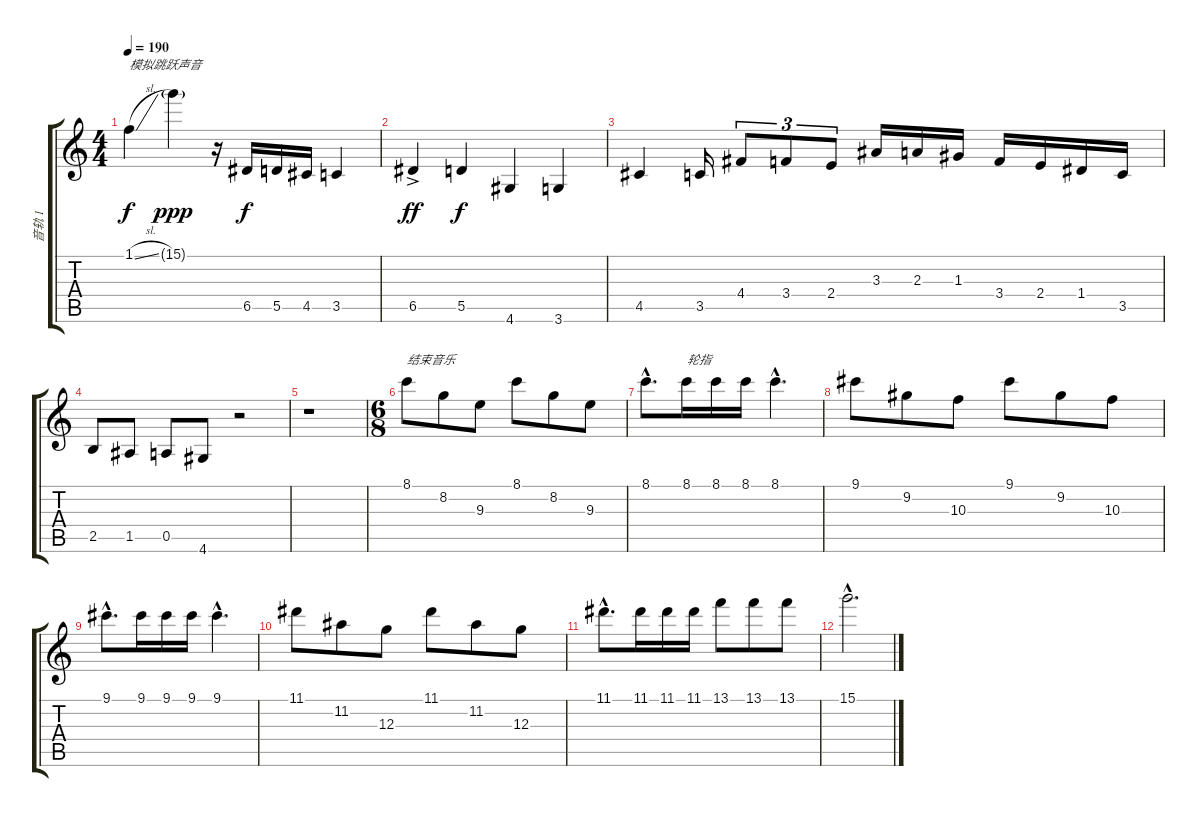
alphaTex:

\track ("音轨 1" "音轨 1") {instrument acousticguitarsteel}
\staff {score tabs}
\tuning (E4 B3 G3 D3 A2 E2) {hide}
\ts (4 4)
\tempo 190
\clef g2
\ks c
1.1{sl}.4{txt "模拟跳跃声音" dy f} 15.1{g}.4{dy ppp} r.16 6.5.16{dy f} 5.5.16 4.5.16 3.5.4 |
6.5{ac}.4{dy ff} 5.5.4{dy f} 4.6.4 3.6.4 |
4.5.4 3.5.16 4.4.8{tu (3 2)} 3.4.8{tu (3 2)} 2.4.8{tu (3 2)} 3.3.16 2.3.16 1.3.16 3.4.16 2.4.16 1.4.16 3.5.16 |
2.5.8 1.5.8 0.5.8 4.6.8 r.2 |
r.1 |
\ts (6 8)
8.1.8{txt "结束音乐"} 8.2.8 9.3.8 8.1.8 8.2.8 9.3.8 |
8.1{hac}.8{d} 8.1.16{txt "轮指"} 8.1.16 8.1.16 8.1{hac}.4{d} |
9.1.8 9.2.8 10.3.8 9.1.8 9.2.8 10.3.8 |
9.1{hac}.8{d} 9.1.16 9.1.16 9.1.16 9.1{hac}.4{d} |
11.1.8 11.2.8 12.3.8 11.1.8 11.2.8 12.3.8 |
11.1{hac}.8{d} 11.1.16 11.1.16 11.1.16 13.1.8 13.1.8 13.1.8 |
15.1{hac}.2{d}
